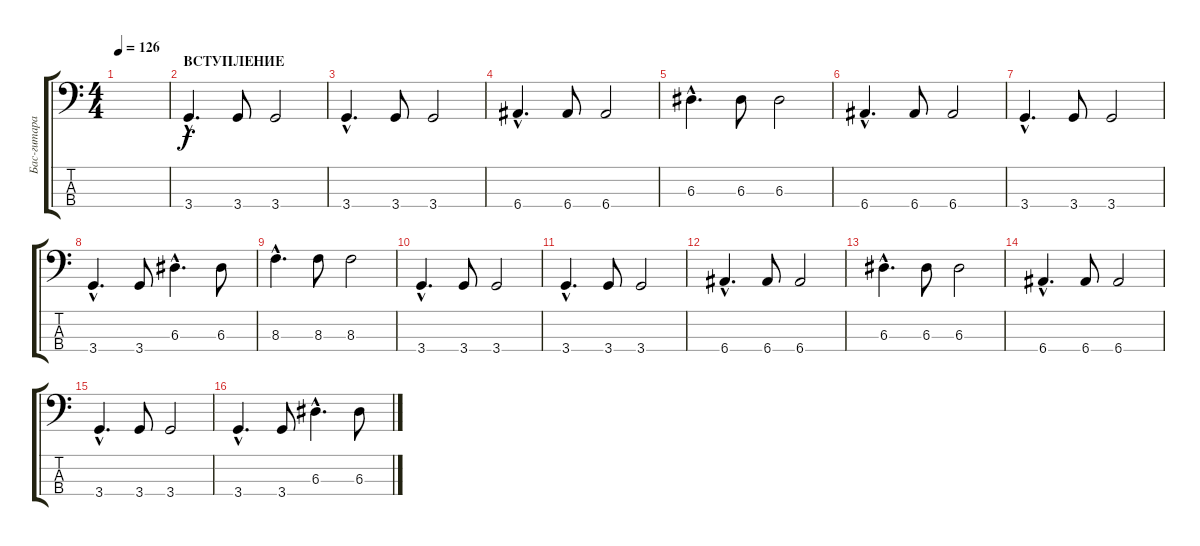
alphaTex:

\track ("Бас-гитара" "Бас-гитара") {instrument electricbasspick}
\staff {score tabs}
\tuning (G2 D2 A1 E1) {hide}
\ts (4 4)
\tempo 126
\clef f4
\ks c
|
\section ("" "ВСТУПЛЕНИЕ")
3.4{hac}.4{d} 3.4.8 3.4.2 |
3.4{hac}.4{d} 3.4.8 3.4.2 |
6.4{hac}.4{d} 6.4.8 6.4.2 |
6.3{hac}.4{d} 6.3.8 6.3.2 |
6.4{hac}.4{d} 6.4.8 6.4.2 |
3.4{hac}.4{d} 3.4.8 3.4.2 |
3.4{hac}.4{d} 3.4.8 6.3{hac}.4{d} 6.3.8 |
8.3{hac}.4{d} 8.3.8 8.3.2 |
3.4{hac}.4{d} 3.4.8 3.4.2 |
3.4{hac}.4{d} 3.4.8 3.4.2 |
6.4{hac}.4{d} 6.4.8 6.4.2 |
6.3{hac}.4{d} 6.3.8 6.3.2 |
6.4{hac}.4{d} 6.4.8 6.4.2 |
3.4{hac}.4{d} 3.4.8 3.4.2 |
3.4{hac}.4{d} 3.4.8 6.3{hac}.4{d} 6.3.8
